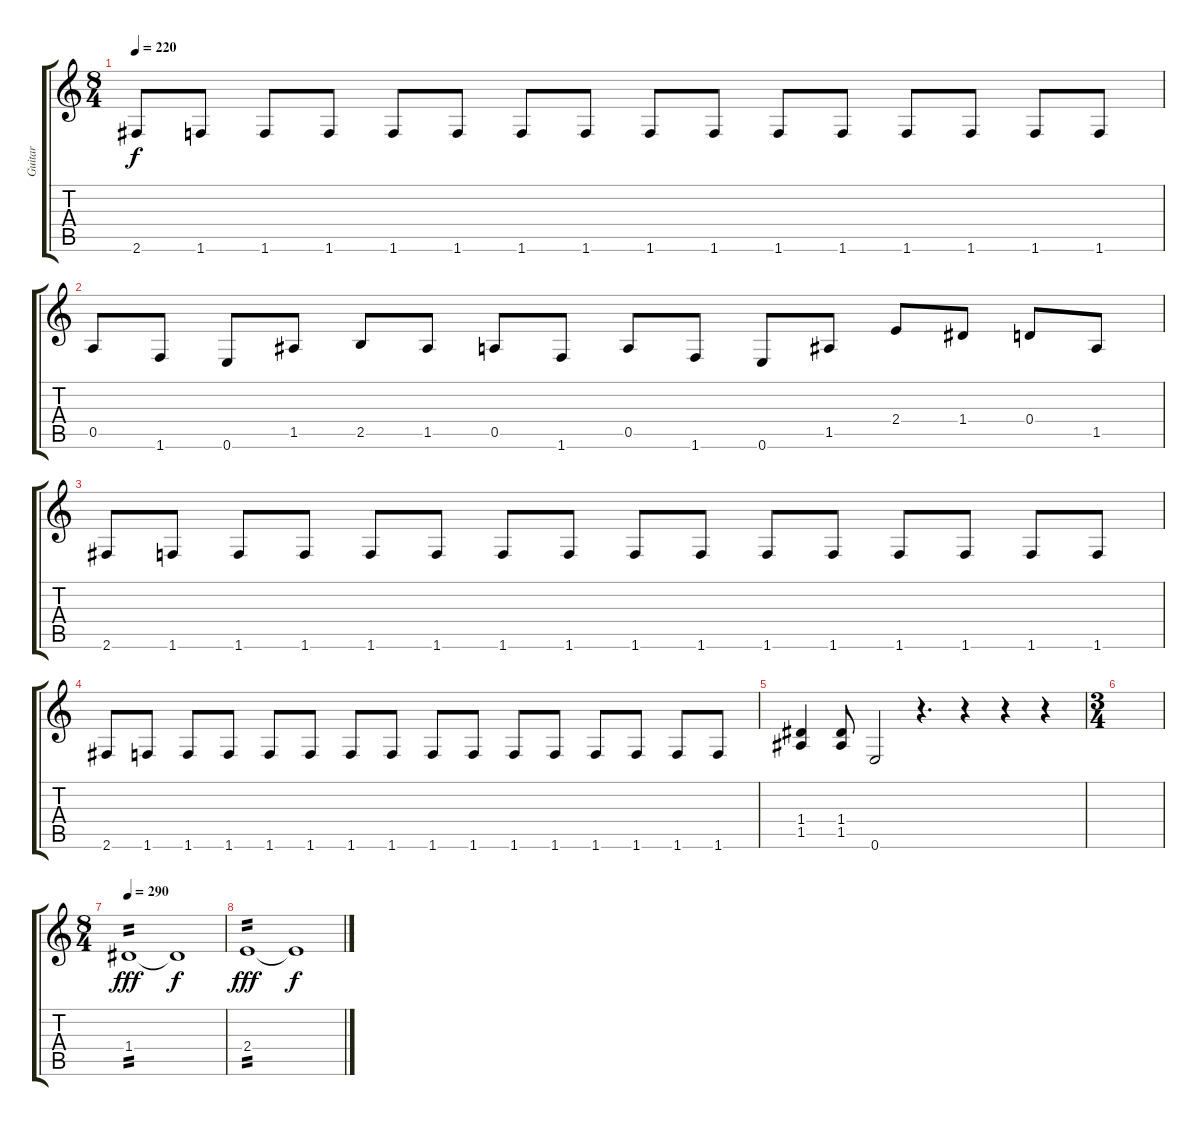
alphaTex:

\track ("Guitar" "Guitar") {instrument overdrivenguitar}
\staff {score tabs}
\tuning (E4 B3 G3 D3 A2 E2) {hide}
\ts (8 4)
\tempo 220
\clef g2
\ks c
2.6.8{dy f} 1.6.8 1.6.8 1.6.8 1.6.8 1.6.8 1.6.8 1.6.8 1.6.8 1.6.8 1.6.8 1.6.8 1.6.8 1.6.8 1.6.8 1.6.8 |
0.5.8 1.6.8 0.6.8 1.5.8 2.5.8 1.5.8 0.5.8 1.6.8 0.5.8 1.6.8 0.6.8 1.5.8 2.4.8 1.4.8 0.4.8 1.5.8 |
2.6.8 1.6.8 1.6.8 1.6.8 1.6.8 1.6.8 1.6.8 1.6.8 1.6.8 1.6.8 1.6.8 1.6.8 1.6.8 1.6.8 1.6.8 1.6.8 |
2.6.8 1.6.8 1.6.8 1.6.8 1.6.8 1.6.8 1.6.8 1.6.8 1.6.8 1.6.8 1.6.8 1.6.8 1.6.8 1.6.8 1.6.8 1.6.8 |
(1.4 1.5).4 (1.4 1.5).8 0.6.2 r.4{d} r.4 r.4 r.4 |
\ts (3 4)
|
\ts (8 4)
\tempo 290
1.4.1{tp 2 dy fff} 1.4{t}.1{dy f} |
2.4.1{tp 2 dy fff} 2.4{t}.1{dy f}
